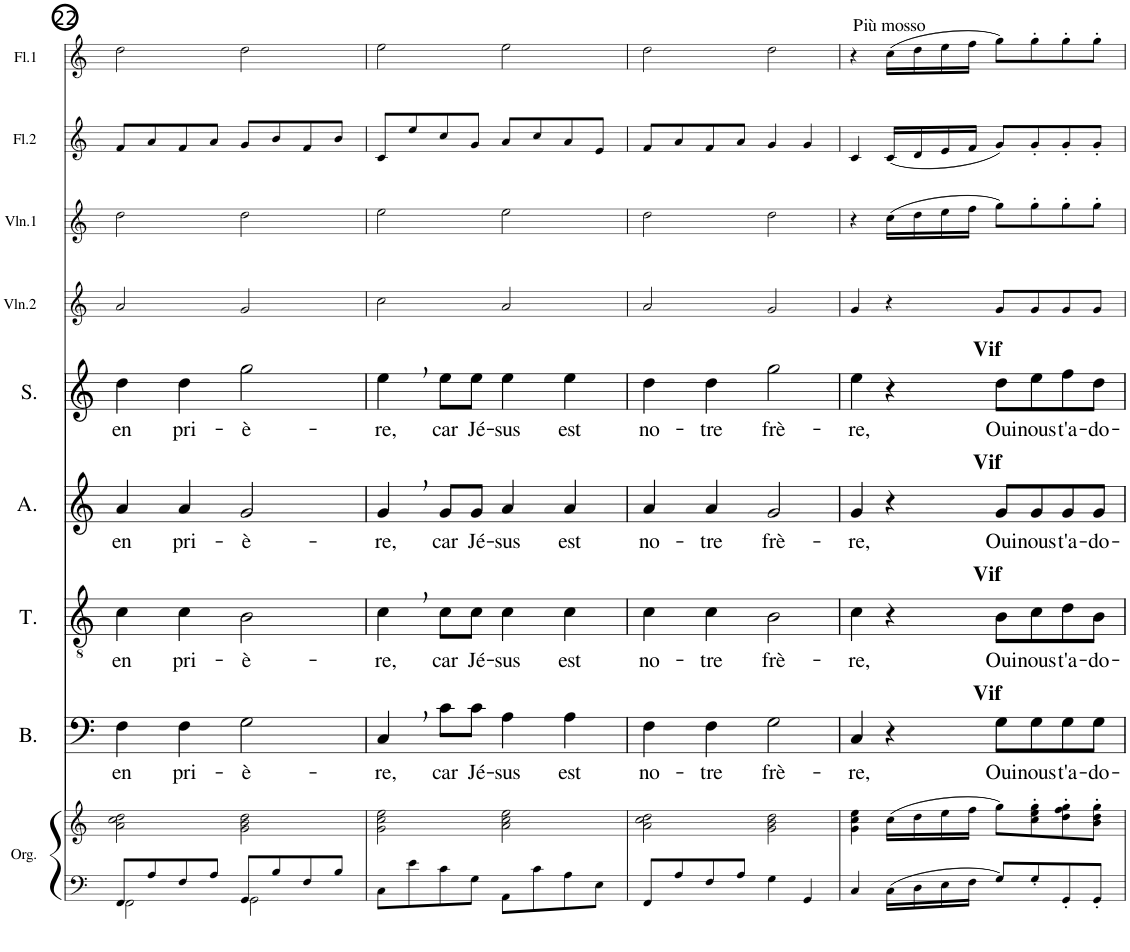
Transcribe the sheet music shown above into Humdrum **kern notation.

**kern	**kern	**kern	**text	**kern	**text	**kern	**text	**kern	**text	**kern	**kern	**kern	**kern
*part9	*part9	*part8	*part8	*part7	*part7	*part6	*part6	*part5	*part5	*part4	*part3	*part2	*part1
*staff10	*staff9	*staff8	*staff8	*staff7	*staff7	*staff6	*staff6	*staff5	*staff5	*staff4	*staff3	*staff2	*staff1
*I"Orgue	*	*I"Bass	*	*I"Ténor	*	*I"Alto	*	*I"Soprano	*	*I"Violon 2	*I"Violon 1	*I"Flûte 2	*I"Flûte 1
*I'Org.	*	*I'B.	*	*I'T.	*	*I'A.	*	*I'S.	*	*I'Vln.2	*I'Vln.1	*I'Fl.2	*I'Fl.1
!!LO:PB:g=z
*clefF4	*clefG2	*clefF4	*	*clefGv2	*	*clefG2	*	*clefG2	*	*clefG2	*clefG2	*clefG2	*clefG2
*k[]	*k[]	*k[]	*	*k[]	*	*k[]	*	*k[]	*	*k[]	*k[]	*k[]	*k[]
*M4/4	*M4/4	*M4/4	*	*M4/4	*	*M4/4	*	*M4/4	*	*M4/4	*M4/4	*M4/4	*M4/4
*met(c)	*met(c)	*met(c)	*	*met(c)	*	*met(c)	*	*met(c)	*	*met(c)	*met(c)	*met(c)	*met(c)
=22	=22	=22	=22	=22	=22	=22	=22	=22	=22	=22	=22	=22	=22
*^	*	*	*	*	*	*	*	*	*	*	*	*	*
!	!	!	!	!LO:LY:b	!	!LO:LY:b	!	!LO:LY:b	!	!LO:LY:b	!	!	!	!
8FF/L	2FF\	2a\ 2cc\ 2dd\	4F\	en	4c\	en	4a/	en	4dd\	en	2a/	2dd\	8f/L	2dd\
8A/	.	.	.	.	.	.	.	.	.	.	.	.	8a/	.
!	!	!	!	!LO:LY:b	!	!LO:LY:b	!	!LO:LY:b	!	!LO:LY:b	!	!	!	!
8F/	.	.	4F\	pri-	4c\	pri-	4a/	pri-	4dd\	pri-	.	.	8f/	.
8A/J	.	.	.	.	.	.	.	.	.	.	.	.	8a/J	.
!	!	!	!	!LO:LY:b	!	!LO:LY:b	!	!LO:LY:b	!	!LO:LY:b	!	!	!	!
8GG/L	2GG\	2g\ 2b\ 2dd\	2G\	-è-	2B\	-è-	2g/	-è-	2gg\	-è-	2g/	2dd\	8g/L	2dd\
8B/	.	.	.	.	.	.	.	.	.	.	.	.	8b/	.
8F/	.	.	.	.	.	.	.	.	.	.	.	.	8f/	.
8B/J	.	.	.	.	.	.	.	.	.	.	.	.	8b/J	.
*v	*v	*	*	*	*	*	*	*	*	*	*	*	*	*
=23	=23	=23	=23	=23	=23	=23	=23	=23	=23	=23	=23	=23	=23
!	!	!	!LO:LY:b	!	!LO:LY:b	!	!LO:LY:b	!	!LO:LY:b	!	!	!	!
8C\L	2g\ 2cc\ 2ee\	4C,/	-re,	4c,\	-re,	4g,/	-re,	4ee,\	-re,	2cc\	2ee\	8c/L	2ee\
8e\	.	.	.	.	.	.	.	.	.	.	.	8ee/	.
!	!	!	!LO:LY:b	!	!LO:LY:b	!	!LO:LY:b	!	!LO:LY:b	!	!	!	!
8c\	.	8c\L	car	8c\L	car	8g/L	car	8ee\L	car	.	.	8cc/	.
!	!	!	!LO:LY:b	!	!LO:LY:b	!	!LO:LY:b	!	!LO:LY:b	!	!	!	!
8G\J	.	8c\J	Jé-	8c\J	Jé-	8g/J	Jé-	8ee\J	Jé-	.	.	8g/J	.
!	!	!	!LO:LY:b	!	!LO:LY:b	!	!LO:LY:b	!	!LO:LY:b	!	!	!	!
8AA\L	2a\ 2cc\ 2ee\	4A\	-sus	4c\	-sus	4a/	-sus	4ee\	-sus	2a/	2ee\	8a/L	2ee\
8c\	.	.	.	.	.	.	.	.	.	.	.	8cc/	.
!	!	!	!LO:LY:b	!	!LO:LY:b	!	!LO:LY:b	!	!LO:LY:b	!	!	!	!
8A\	.	4A\	est	4c\	est	4a/	est	4ee\	est	.	.	8a/	.
8E\J	.	.	.	.	.	.	.	.	.	.	.	8e/J	.
=24	=24	=24	=24	=24	=24	=24	=24	=24	=24	=24	=24	=24	=24
!	!	!	!LO:LY:b	!	!LO:LY:b	!	!LO:LY:b	!	!LO:LY:b	!	!	!	!
8FF/L	2a\ 2cc\ 2dd\	4F\	no-	4c\	no-	4a/	no-	4dd\	no-	2a/	2dd\	8f/L	2dd\
8A/	.	.	.	.	.	.	.	.	.	.	.	8a/	.
!	!	!	!LO:LY:b	!	!LO:LY:b	!	!LO:LY:b	!	!LO:LY:b	!	!	!	!
8F/	.	4F\	-tre	4c\	-tre	4a/	-tre	4dd\	-tre	.	.	8f/	.
8A/J	.	.	.	.	.	.	.	.	.	.	.	8a/J	.
!	!	!	!LO:LY:b	!	!LO:LY:b	!	!LO:LY:b	!	!LO:LY:b	!	!	!	!
4G\	2g\ 2b\ 2dd\	2G\	frè-	2B\	frè-	2g/	frè-	2gg\	frè-	2g/	2dd\	4g/	2dd\
4GG/	.	.	.	.	.	.	.	.	.	.	.	4g/	.
=25	=25	=25	=25	=25	=25	=25	=25	=25	=25	=25	=25	=25	=25
!	!	!	!	!	!	!	!	!	!	!	!	!	!LO:TX:a:t=Più mosso
!	!	!	!LO:LY:b	!	!LO:LY:b	!	!LO:LY:b	!	!LO:LY:b	!	!	!	!
4C/	4g\ 4cc\ 4ee\	4C/	-re,	4c\	-re,	4g/	-re,	4ee\	-re,	4g/	4r	4c/	4r
16C\LL	(16cc\LL	4r	.	4r	.	4r	.	4r	.	4r	(16cc\LL	(16c/LL	(16cc\LL
16D\	16dd\	.	.	.	.	.	.	.	.	.	16dd\	16d/	16dd\
16E\	16ee\	.	.	.	.	.	.	.	.	.	16ee\	16e/	16ee\
16F\JJ	16ff\JJ	.	.	.	.	.	.	.	.	.	16ff\JJ	16f/JJ	16ff\JJ
!	!	!	!	!	!	!	!	!LO:TX:a:B:t=Vif	!	!	!	!	!
!	!	!	!	!	!	!LO:TX:a:B:t=Vif	!	!	!	!	!	!	!
!	!	!	!	!LO:TX:a:B:t=Vif	!	!	!	!	!	!	!	!	!
!	!	!LO:TX:a:B:t=Vif	!	!	!	!	!	!	!	!	!	!	!
!	!	!	!LO:LY:b	!	!LO:LY:b	!	!LO:LY:b	!	!LO:LY:b	!	!	!	!
8G/L	8gg\L)	8G\L	Oui	8B\L	Oui	8g/L	Oui	8dd\L	Oui	8g/L	8gg\L)	8g/L)	8gg\L)
!	!	!	!LO:LY:b	!	!LO:LY:b	!	!LO:LY:b	!	!LO:LY:b	!	!	!	!
8G'/	8cc\' 8ee\' 8gg\'	8G\	nous	8c\	nous	8g/	nous	8ee\	nous	8g/	8gg'\	8g'/	8gg'\
!	!	!	!LO:LY:b	!	!LO:LY:b	!	!LO:LY:b	!	!LO:LY:b	!	!	!	!
8GG'/	8dd\' 8ff\' 8gg\'	8G\	t'a-	8d\	t'a-	8g/	t'a-	8ff\	t'a-	8g/	8gg'\	8g'/	8gg'\
!	!	!	!LO:LY:b	!	!LO:LY:b	!	!LO:LY:b	!	!LO:LY:b	!	!	!	!
8GG'/J	8b\' 8dd\' 8gg\'J	8G\J	-do-	8B\J	-do-	8g/J	-do-	8dd\J	-do-	8g/J	8gg'\J	8g'/J	8gg'\J
=	=	=	=	=	=	=	=	=	=	=	=	=	=
*-	*-	*-	*-	*-	*-	*-	*-	*-	*-	*-	*-	*-	*-
